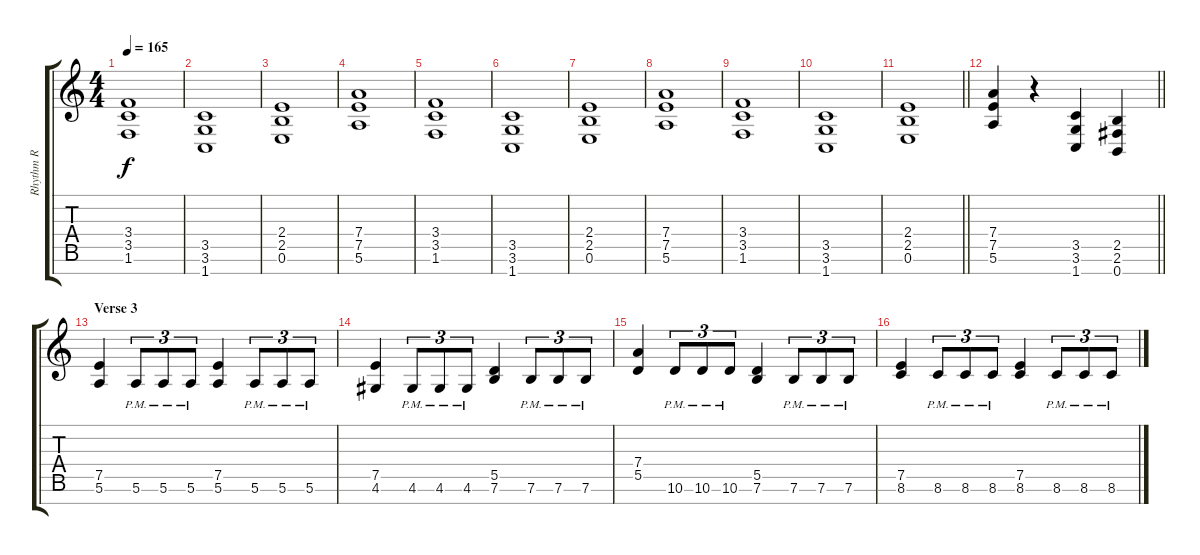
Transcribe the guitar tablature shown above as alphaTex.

\track ("Rhythm R" "Rhythm R") {instrument distortionguitar}
\staff {score tabs}
\tuning (E4 B3 G3 D3 A2 E2 B1) {hide}
\ts (4 4)
\tempo 165
\clef g2
\ks c
(3.4 3.5 1.6).1{dy f} |
(3.5 3.6 1.7).1 |
(2.4 2.5 0.6).1 |
(7.4 7.5 5.6).1 |
(3.4 3.5 1.6).1 |
(3.5 3.6 1.7).1 |
(2.4 2.5 0.6).1 |
(7.4 7.5 5.6).1 |
(3.4 3.5 1.6).1 |
(3.5 3.6 1.7).1 |
\barLineRight lightlight
(2.4 2.5 0.6).1 |
\barLineRight lightlight
(7.4 7.5 5.6).4 r.4 (3.5 3.6 1.7).4 (2.5 2.6 0.7).4 |
\section ("" "Verse 3")
(7.5 5.6).4 5.6{pm}.8{tu (3 2)} 5.6{pm}.8{tu (3 2)} 5.6{pm}.8{tu (3 2)} (7.5 5.6).4 5.6{pm}.8{tu (3 2)} 5.6{pm}.8{tu (3 2)} 5.6{pm}.8{tu (3 2)} |
(7.5 4.6).4 4.6{pm}.8{tu (3 2)} 4.6{pm}.8{tu (3 2)} 4.6{pm}.8{tu (3 2)} (5.5 7.6).4 7.6{pm}.8{tu (3 2)} 7.6{pm}.8{tu (3 2)} 7.6{pm}.8{tu (3 2)} |
(7.4 5.5).4 10.6{pm}.8{tu (3 2)} 10.6{pm}.8{tu (3 2)} 10.6{pm}.8{tu (3 2)} (5.5 7.6).4 7.6{pm}.8{tu (3 2)} 7.6{pm}.8{tu (3 2)} 7.6{pm}.8{tu (3 2)} |
(7.5 8.6).4 8.6{pm}.8{tu (3 2)} 8.6{pm}.8{tu (3 2)} 8.6{pm}.8{tu (3 2)} (7.5 8.6).4 8.6{pm}.8{tu (3 2)} 8.6{pm}.8{tu (3 2)} 8.6{pm}.8{tu (3 2)}
